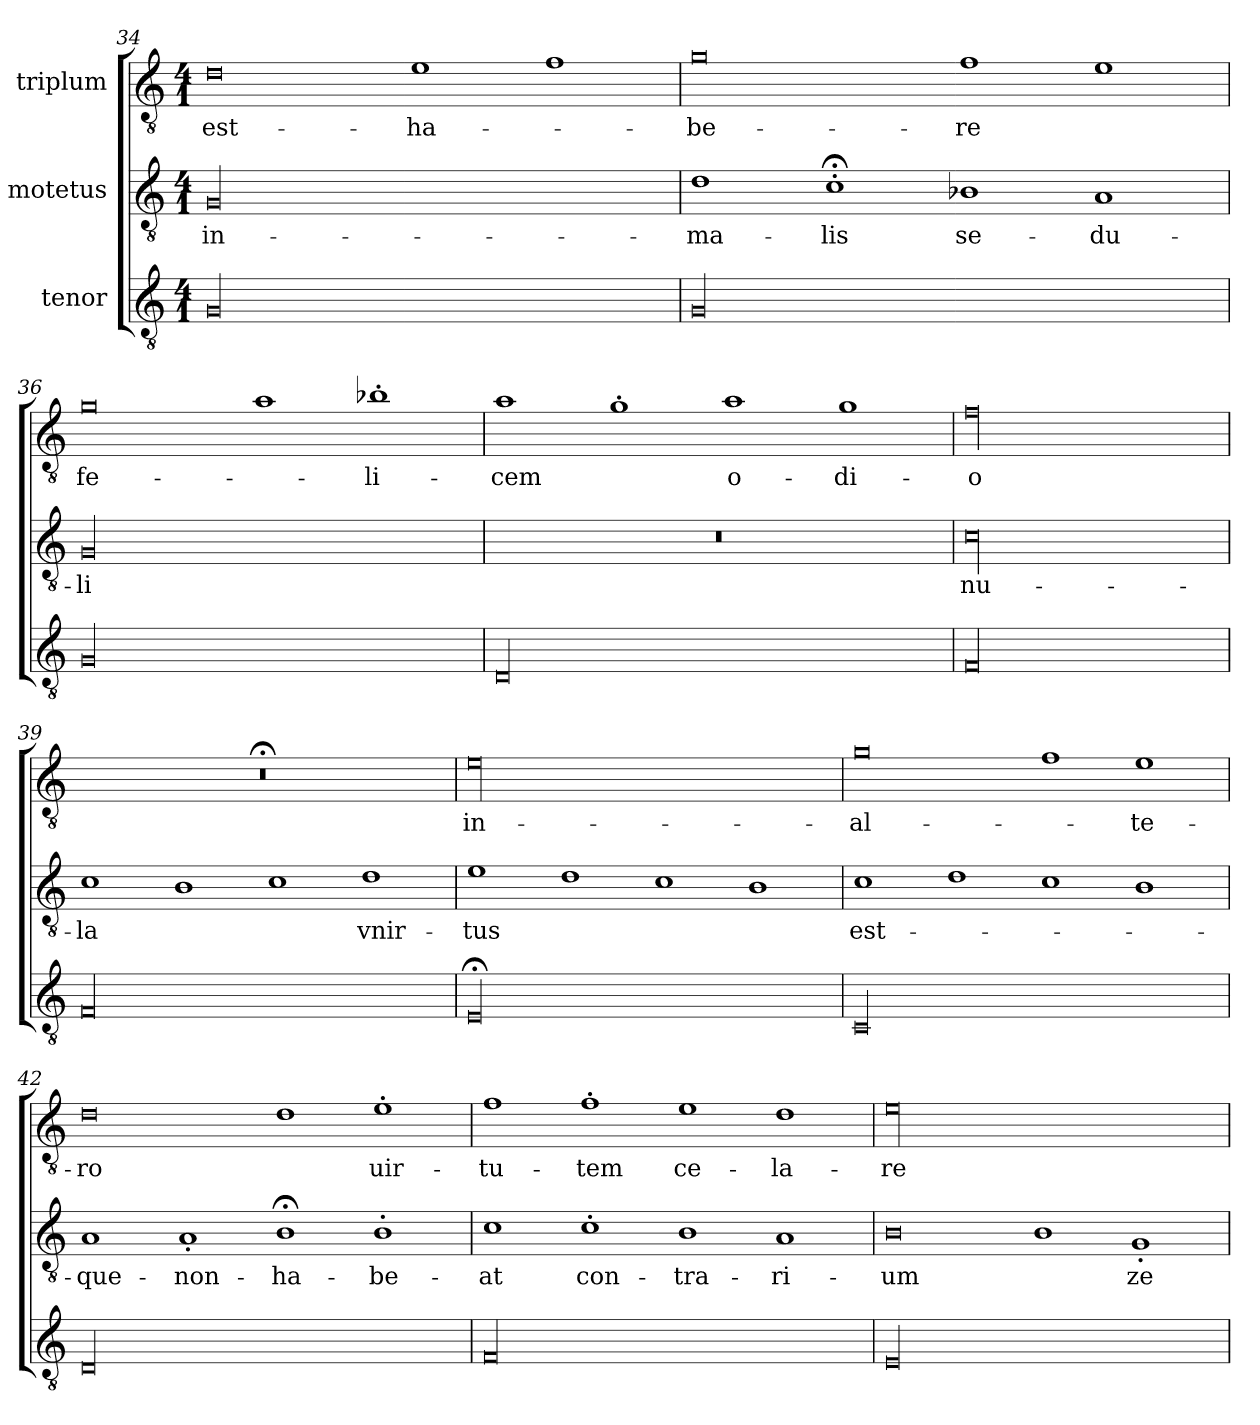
**kern	**kern	**text	**kern	**text
*part3	*part2	*part2	*part1	*part1
*staff3	*staff2	*staff2	*staff1	*staff1
*I"tenor	*I"motetus	*	*I"triplum	*
*clefGv2	*clefGv2	*	*clefGv2	*
*k[]	*k[]	*	*k[]	*
*C:	*C:	*	*C:	*
*M4/1	*M4/1	*	*M4/1	*
=34	=34	=34	=34	=34
00G/	00G/	in-	0d\	est-
.	.	.	1e\	ha-
.	.	.	1f\	.
!!LO:PB:g=z
=35	=35	=35	=35	=35
00G/	1d\	ma-	0g\	-be-
.	1c;<'\	-lis	.	.
.	1B-X\	se-	1f\	-re
.	1A/	-du-	1e\	.
=36	=36	=36	=36	=36
00G/	00G/	-li	0g\	fe-
.	.	.	1a\	.
.	.	.	1b-X'i\	-li-
=37	=37	=37	=37	=37
00D/	00r	.	1a\	-cem
.	.	.	1g'\	.
.	.	.	1a\	o-
.	.	.	1g\	-di-
=38	=38	=38	=38	=38
00F/	00c\	nu-	00f\	-o
=39	=39	=39	=39	=39
00F/	1c\	-la	00r;<	.
.	1B\	.	.	.
.	1c\	.	.	.
.	1d\	vnir-	.	.
=40	=40	=40	=40	=40
00E;</	1e\	-tus	00e\	in-
.	1d\	.	.	.
.	1c\	.	.	.
.	1B\	.	.	.
!!LO:LB:g=z
=41	=41	=41	=41	=41
00C/	1c\	est-	0g\	al-
.	1d\	.	.	.
.	1c\	.	1f\	.
.	1B\	.	1e\	-te-
=42	=42	=42	=42	=42
00D/	1A/	que-	0d\	-ro
.	1A'/	non-	.	.
.	1B;<\	ha-	1d\	.
.	1B'\	-be-	1e'\	uir-
=43	=43	=43	=43	=43
00F/	1c\	-at	1f\	-tu-
.	1c'\	con-	1f'\	-tem
.	1B\	-tra-	1e\	ce-
.	1A/	-ri-	1d\	-la-
=44	=44	=44	=44	=44
00E/	0B\	-um	00e\	-re
.	1B\	.	.	.
.	1G'/	ze-	.	.
=	=	=	=	=
*-	*-	*-	*-	*-
